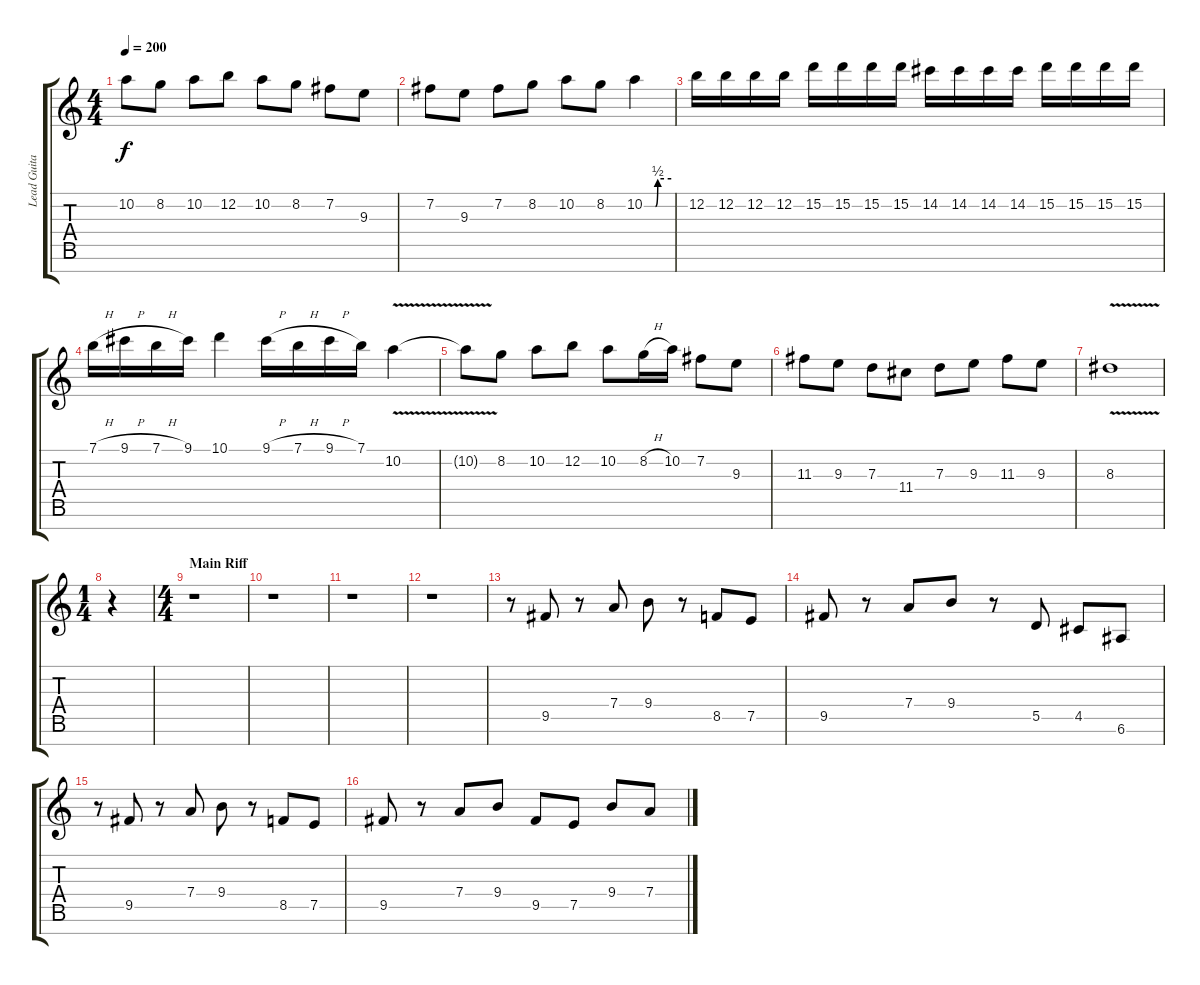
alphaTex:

\track ("Lead Guitar 1" "Lead Guita") {instrument overdrivenguitar}
\staff {score tabs}
\tuning (E4 B3 G3 D3 A2 E2 B1) {hide}
\ts (4 4)
\tempo 200
\clef g2
\ks c
10.2{t}.8{dy f} 8.2.8 10.2.8 12.2.8 10.2.8 8.2.8 7.2.8 9.3.8 |
7.2.8 9.3.8 7.2.8 8.2.8 10.2.8 8.2.8 10.2{be (custom 0 0 25 0 30 2 60 2)}.4 |
12.2.16 12.2.16 12.2.16 12.2.16 15.2.16 15.2.16 15.2.16 15.2.16 14.2.16 14.2.16 14.2.16 14.2.16 15.2.16 15.2.16 15.2.16 15.2.16 |
7.1{h}.16 9.1{h}.16 7.1{h}.16 9.1.16 10.1.4 9.1{h}.16 7.1{h}.16 9.1{h}.16 7.1.16 10.2{v}.4 |
10.2{t}.8 8.2.8 10.2.8 12.2.8 10.2.8 8.2{h}.16 10.2.16 7.2.8 9.3.8 |
11.3.8 9.3.8 7.3.8 11.4.8 7.3.8 9.3.8 11.3.8 9.3.8 |
8.3{v}.1 |
\ts (1 4)
r.4 |
\ts (4 4)
\section ("" "Main Riff")
r.1 |
r.1 |
r.1 |
r.1 |
r.8 9.5.8 r.8 7.4.8 9.4.8 r.8 8.5.8 7.5.8 |
9.5.8 r.8 7.4.8 9.4.8 r.8 5.5.8 4.5.8 6.6.8 |
r.8 9.5.8 r.8 7.4.8 9.4.8 r.8 8.5.8 7.5.8 |
9.5.8 r.8 7.4.8 9.4.8 9.5.8 7.5.8 9.4.8 7.4.8
